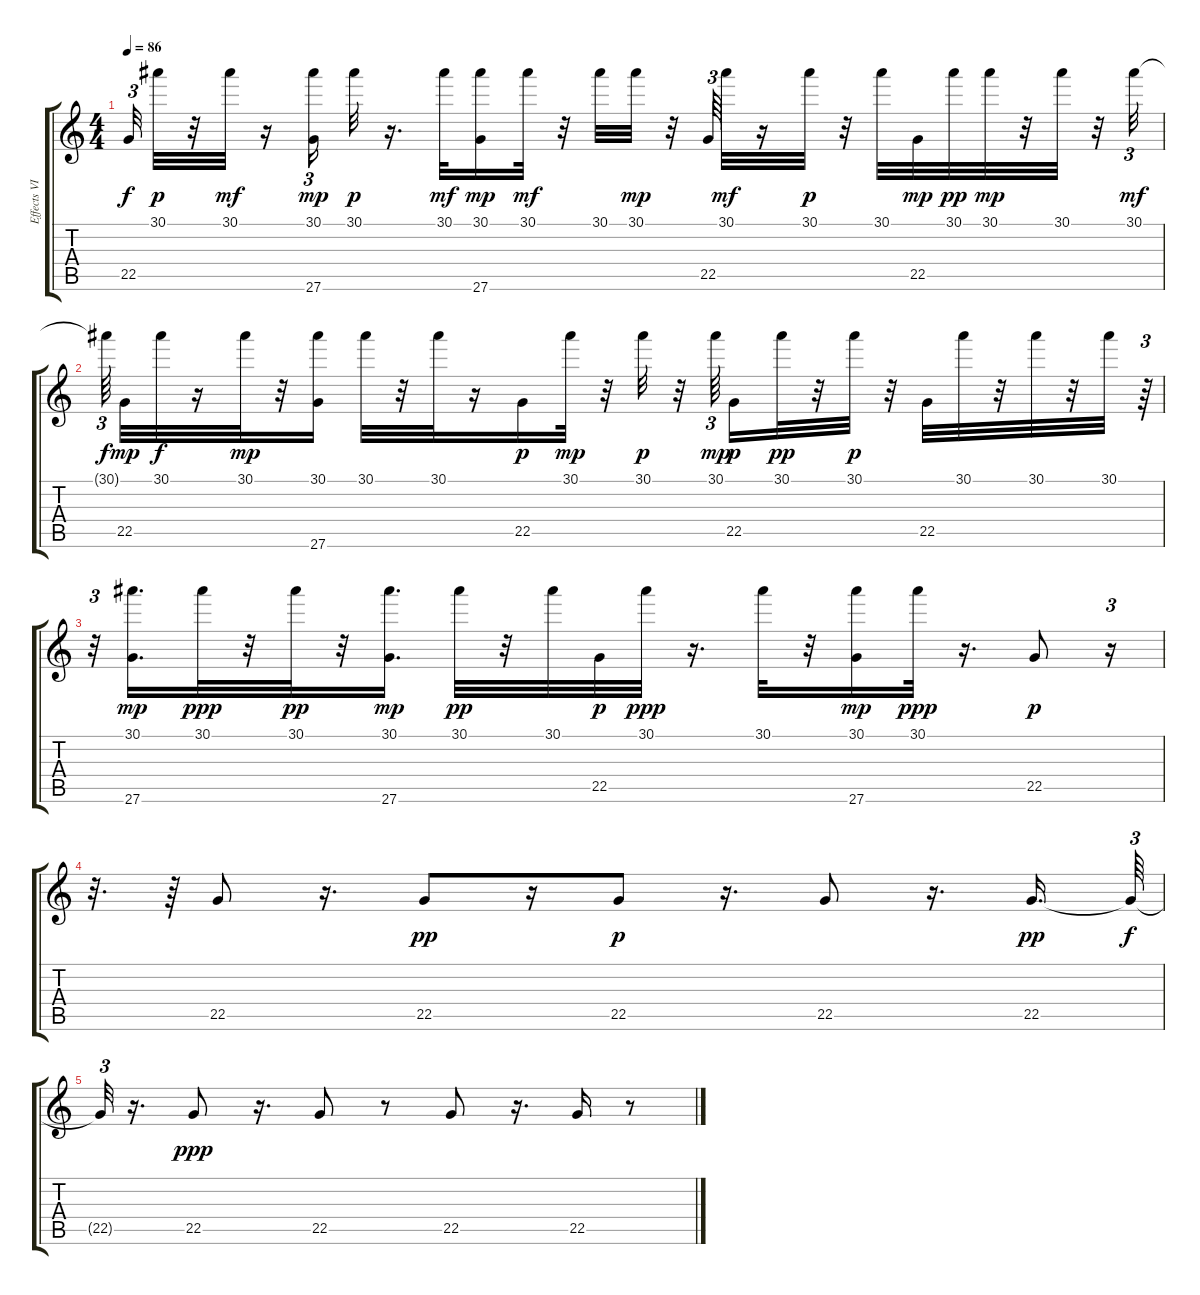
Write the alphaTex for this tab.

\track ("Effects VI" "Effects VI") {instrument lead8bassandlead}
\staff {score tabs}
\tuning (E4 B3 G3 D3 A2 E2) {hide}
\ts (4 4)
\tempo 86
\clef g2
\ks c
22.5{t}.32{tu (3 2) dy f} 30.1.32{dy p} r.32 30.1.32{dy mf} r.16 (30.1 27.6).16{tu (3 2) dy mp} 30.1.32{dy p} r.16{d} 30.1.32{dy mf} (30.1 27.6).16{dy mp} 30.1.32{dy mf} r.32 30.1.32 30.1.32{dy mp} r.32 22.5.64{tu (3 2)} 30.1.32{dy mf} r.16 30.1.32{dy p} r.32 30.1.32 22.5.32{dy mp} 30.1.32{dy pp} 30.1.32{dy mp} r.32 30.1.32 r.32 30.1.32{tu (3 2) dy mf} |
30.1{t}.64{tu (3 2) dy f beam splitsecondary} 22.5.32{dy mp} 30.1.32{dy f} r.16 30.1.32{dy mp} r.32 (30.1 27.6).16 30.1.32 r.32 30.1.32 r.16 22.5.16{dy p} 30.1.32{dy mp} r.32 30.1.32{dy p} r.32 30.1.64{tu (3 2) dy mp beam splitsecondary} 22.5.16{dy p} 30.1.32{dy pp} r.32 30.1.32{dy p} r.32 22.5.32 30.1.32 r.32 30.1.32 r.32 30.1.32 r.64{tu (3 2)} |
r.32{tu (3 2)} (30.1 27.6).16{d dy mp} 30.1.32{dy ppp} r.32 30.1.32{dy pp} r.32 (30.1 27.6).16{d dy mp} 30.1.32{dy pp} r.32 30.1.32 22.5.32{dy p} 30.1.32{dy ppp} r.16{d} 30.1.32 r.32 (30.1 27.6).16{dy mp} 30.1.32{dy ppp} r.16{d} 22.5.8{dy p} r.16{tu (3 2)} |
r.32{d} r.64 22.5.8 r.16{d} 22.5.8{dy pp} r.16 22.5.8{dy p} r.16{d} 22.5.8 r.16{d} 22.5.16{d dy pp} 22.5{t}.64{tu (3 2) dy f} |
22.5{t}.32{tu (3 2)} r.16{d} 22.5.8{dy ppp} r.16{d} 22.5.8 r.8 22.5.8 r.16{d} 22.5.16 r.8
